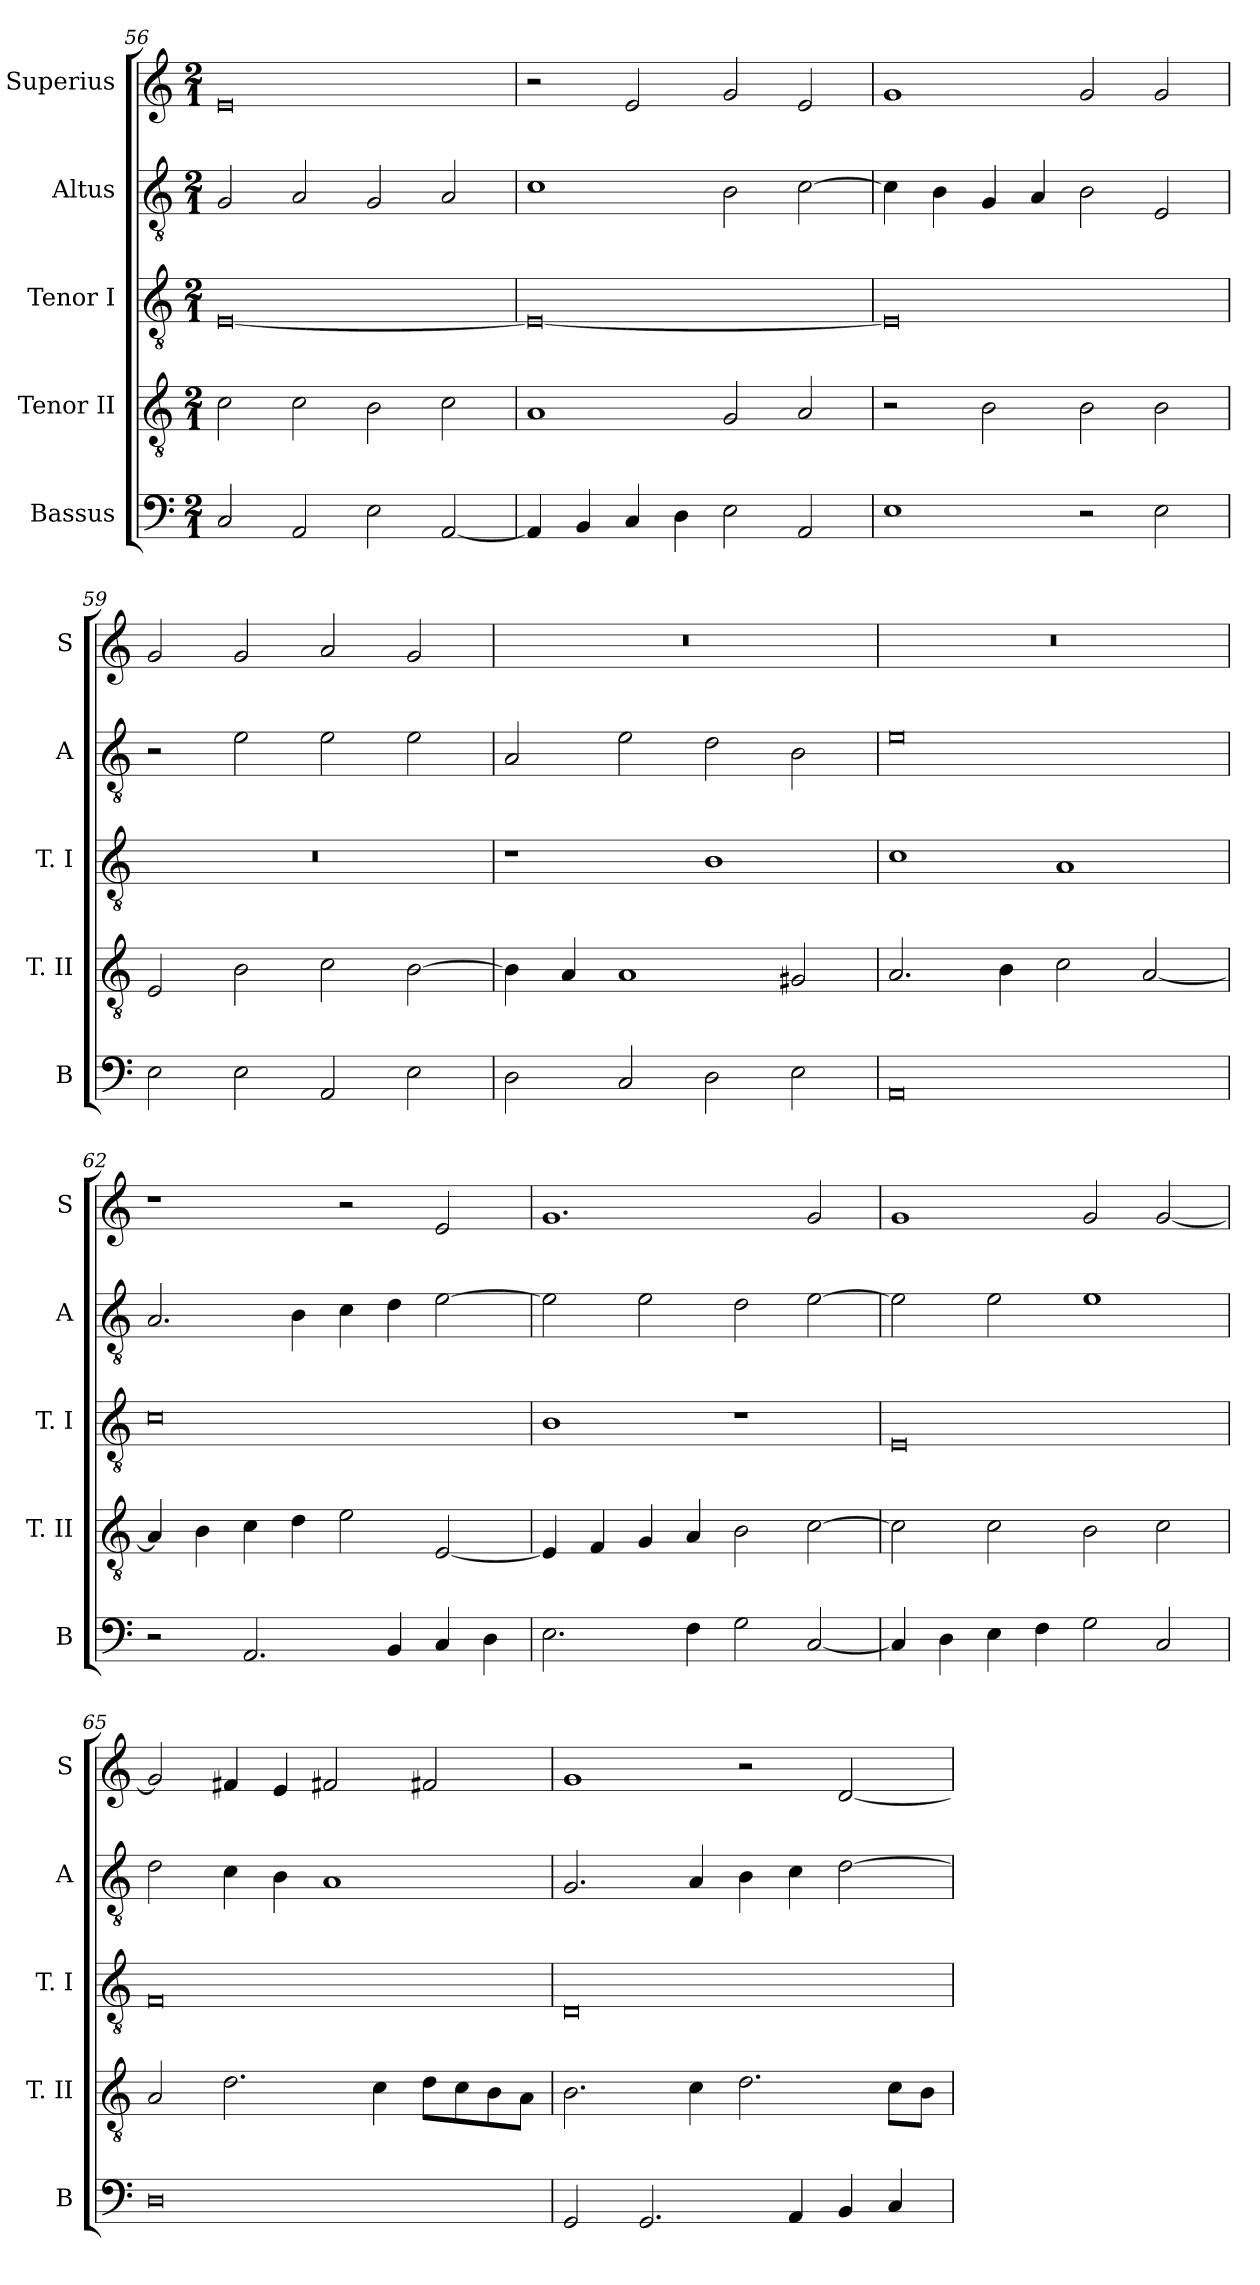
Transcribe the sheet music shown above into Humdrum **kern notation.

**kern	**kern	**kern	**kern	**kern
*part5	*part4	*part3	*part2	*part1
*staff5	*staff4	*staff3	*staff2	*staff1
*I"Bassus	*I"Tenor II	*I"Tenor I	*I"Altus	*I"Superius
*I'B	*I'T. II	*I'T. I	*I'A	*I'S
*clefF4	*clefGv2	*clefGv2	*clefGv2	*clefG2
*k[]	*k[]	*k[]	*k[]	*k[]
*C:	*C:	*C:	*C:	*C:
*M2/1	*M2/1	*M2/1	*M2/1	*M2/1
=56	=56	=56	=56	=56
2C	2c	[0E	2G	0e
2AA	2c	.	2A	.
2E	2B	.	2G	.
[2AA	2c	.	2A	.
=57	=57	=57	=57	=57
4AA]	1A	0E_	1c	2r
4BB	.	.	.	.
4C	.	.	.	2e
4D	.	.	.	.
2E	2G	.	2B	2g
2AA	2A	.	[2c	2e
=58	=58	=58	=58	=58
1E	2r	0E]	4c]	1g
.	.	.	4B	.
.	2B	.	4G	.
.	.	.	4A	.
2r	2B	.	2B	2g
2E	2B	.	2E	2g
=59	=59	=59	=59	=59
2E	2E	0r	2r	2g
2E	2B	.	2e	2g
2AA	2c	.	2e	2a
2E	[2B	.	2e	2g
=60	=60	=60	=60	=60
2D	4B]	1r	2A	0r
.	4A	.	.	.
2C	1A	.	2e	.
2D	.	1B	2d	.
2E	2G#X	.	2B	.
=61	=61	=61	=61	=61
0AA	2.A	1c	0e	0r
.	4B	.	.	.
.	2c	1A	.	.
.	[2A	.	.	.
=62	=62	=62	=62	=62
2r	4A]	0c	2.A	1r
.	4B	.	.	.
2.AA	4c	.	.	.
.	4d	.	4B	.
.	2e	.	4c	2r
4BB	.	.	4d	.
4C	[2E	.	[2e	2e
4D	.	.	.	.
=63	=63	=63	=63	=63
2.E	4E]	1B	2e]	1.g
.	4F	.	.	.
.	4G	.	2e	.
4F	4A	.	.	.
2G	2B	1r	2d	.
[2C	[2c	.	[2e	2g
=64	=64	=64	=64	=64
4C]	2c]	0E	2e]	1g
4D	.	.	.	.
4E	2c	.	2e	.
4F	.	.	.	.
2G	2B	.	1e	2g
2C	2c	.	.	[2g
=65	=65	=65	=65	=65
0D	2A	0F	2d	2g]
.	2.d	.	4c	4f#X
.	.	.	4B	4e
.	.	.	1A	2f#X
.	4c	.	.	.
.	8dL	.	.	2f#X
.	8c	.	.	.
.	8B	.	.	.
.	8AJ	.	.	.
=66	=66	=66	=66	=66
2GG	2.B	0D	2.G	1g
2.GG	.	.	.	.
.	4c	.	4A	.
.	2.d	.	4B	2r
4AA	.	.	4c	.
4BB	.	.	[2d	[2d
4C	8cL	.	.	.
.	8BJ	.	.	.
=	=	=	=	=
*-	*-	*-	*-	*-
